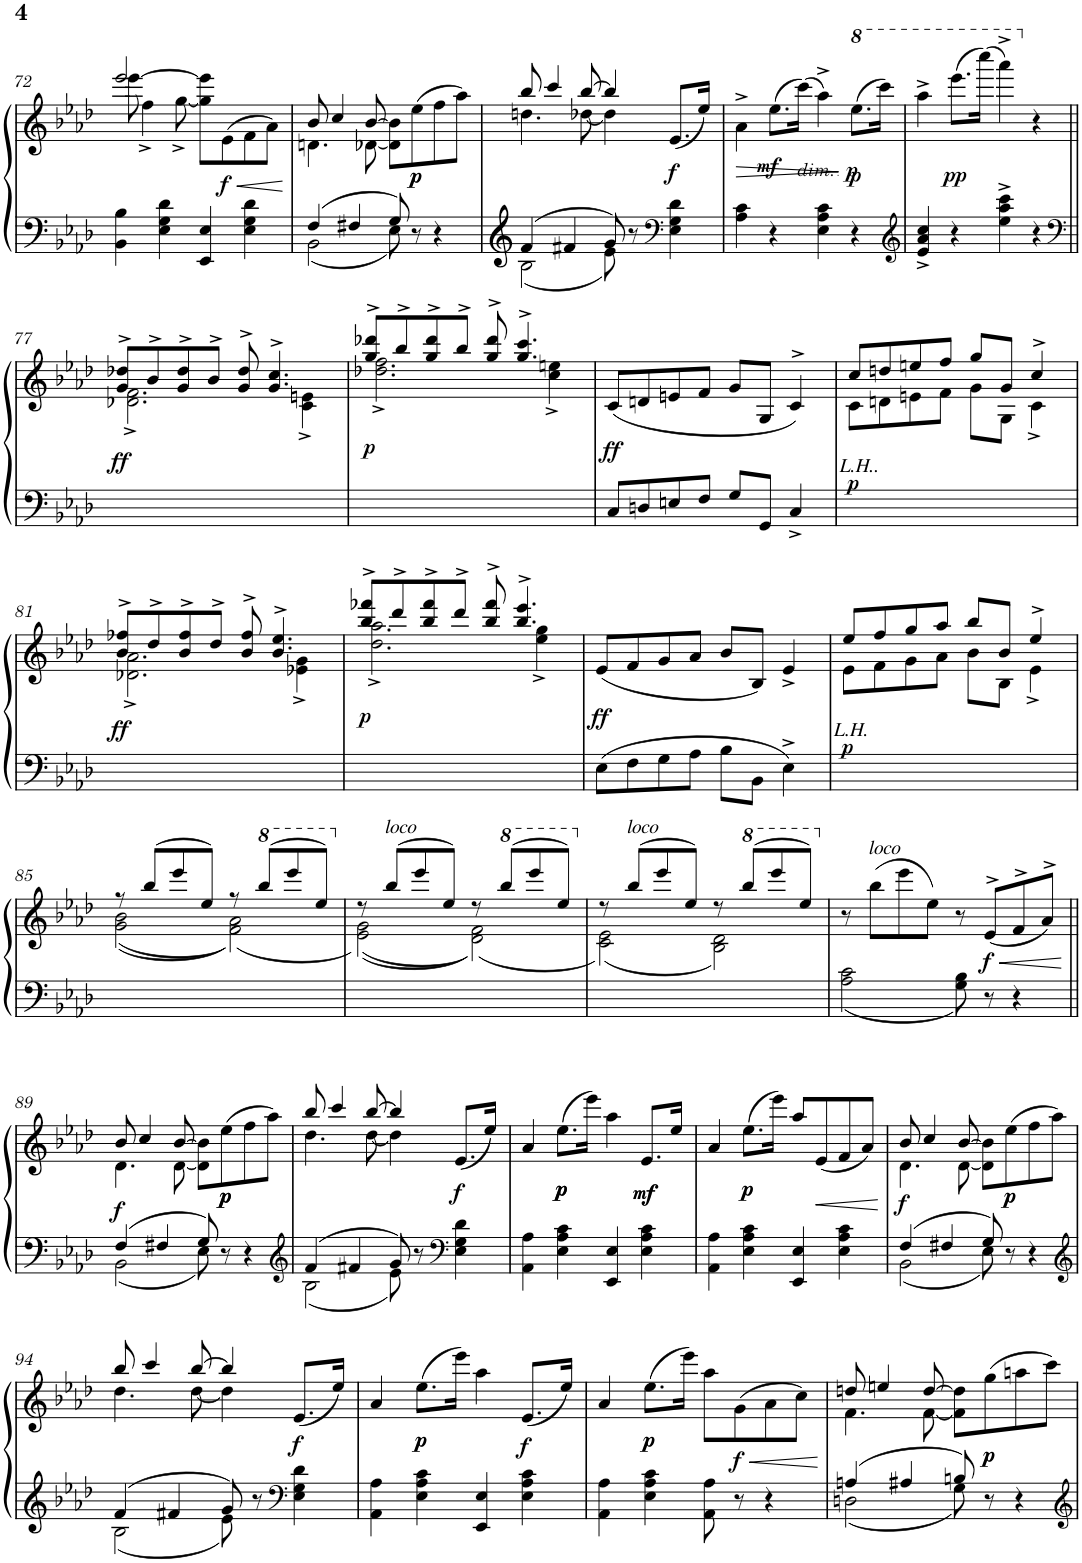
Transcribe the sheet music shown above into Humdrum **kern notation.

**kern	**kern	**text	**text	**dynam
*part1	*part1	*part1	*part1	*part1
*staff2	*staff1	*staff1	*staff1	*staff1/2
*I"Piano	*	*	*	*
*I'Pno.	*	*	*	*
!!LO:PB:g=z
*clefF4	*clefG2	*	*	*
*k[b-e-a-d-]	*k[b-e-a-d-]	*	*	*
*M4/4	*M4/4	*	*	*
*met(c)	*met(c)	*	*	*
=72	=72	=72	=72	=72
*	*^	*	*	*
4BB-\ 4B-\	2eee-/	[>8eee-\	.	.	.
.	.	4ff^\	.	.	.
4E-\ 4G\ 4d-\	.	.	.	.	.
.	.	[8gg^\	.	.	.
4EE-/ 4E-/	8gg\] 8eee-\]L	2ryy	.	.	.
!	!	!	!	!	!LO:HP:b
!	!	!	!	!	!LO:DY:n=1:b
.	(8e-\	.	.	.	< f
4E-\ 4G\ 4d-\	8f\	.	.	.	.
.	8a-\J)	.	.	.	.
*	*v	*v	*	*	*
.	.	.	.	[
=73	=73	=73	=73	=73
*^	*^	*	*	*
4F/	2BB-\	8b-/	4.dn\	.	.	.
.	.	4cc/	.	.	.	.
4F#X/	.	.	.	.	.	.
.	.	[8b-/	[8d-X\	.	.	.
8G/	8E-\	8d-\] 8b-\]L	2ryy	.	.	.
!	!	!	!	!	!	!LO:DY:b
!	!	!	!	!	!	!LO:DY:n=1:b
8r	4.ryy	(8ee-\	.	.	.	p p
4r	.	8ff\	.	.	.	.
.	.	8aa-\J)	.	.	.	.
=74	=74	=74	=74	=74	=74	=74
4f/	2B-\	8bb-/	4.ddn\	.	.	.
.	.	4ccc/	.	.	.	.
4f#X/	.	.	.	.	.	.
.	.	[8bb-/	[8dd-X\	.	.	.
8g/	8e-\	4bb-/]	4dd-\]	.	.	.
8r	4.ryy	.	.	.	.	.
*clefF4	*	*	*	*	*	*
!	!	!	!	!	!	!LO:DY:b
4E-\ 4G\ 4d-\	.	(8.e-/L	4ryy	.	.	f
.	.	16ee-/Jk)	.	.	.	.
*v	*v	*	*	*	*	*
*	*v	*v	*	*	*
=75	=75	=75	=75	=75
!	!	!	!	!LO:HP:b
4A-\ 4c\	4a-^\	.	.	>
!	!	!	!	!LO:DY:b
4r	(8.ee-\L	.	.	mf
!	!LO:TX:b:i:t=dim.	!	!	!
.	(16ccc\Jk)	.	.	.
4E-\ 4A-\ 4c\	4aa-^\)	.	.	.
*	*8va	*	*	*
!	!	!	!	!LO:DY:n=1:b
!	!	!	!	!LO:DY:n=2:b
4r	(8.eee-\L	.	.	] p p
.	16cccc\Jk)	.	.	.
=76	=76	=76	=76	=76
*clefG2	*	*	*	*
4e-/^ 4a-/^ 4cc/^	4aaa-^\	.	.	.
!	!	!	!	!LO:DY:b
4r	(8.eeee-\L	.	.	pp
.	(16ccccc\Jk)	.	.	.
4ee-\^ 4aa-\^ 4ccc\^	4aaaa-^\)	.	.	.
*	*X8va	*	*	*
4r	4r	.	.	.
!!LO:LB:g=z
=77||	=77||	=77||	=77||	=77||
*clefF4	*	*	*	*
*	*^	*	*	*
!	!	!	!	!	!LO:DY:b
1ryy	8g/^ 8dd-X/^L	2.d-X\^ 2.f\^	.	.	ff
.	8b-^/	.	.	.	.
.	8g/^ 8dd-/^	.	.	.	.
.	8b-^/J	.	.	.	.
.	8g/^ 8dd-/^	.	.	.	.
.	4.g/^ 4.cc/^	.	.	.	.
.	.	4c\^ 4en\^	.	.	.
=78	=78	=78	=78	=78	=78
!	!	!	!	!	!LO:DY:b
1ryy	8gg/^ 8ddd-X/^L	2.dd-X\^ 2.ff\^	.	.	p
.	8bb-^/	.	.	.	.
.	8gg/^ 8ddd-/^	.	.	.	.
.	8bb-^/J	.	.	.	.
.	8gg/^ 8ddd-/^	.	.	.	.
.	4.gg/^ 4.ccc/^	.	.	.	.
.	.	4cc\^ 4een\^	.	.	.
=79	=79	=79	=79	=79	=79
!	!	!	!	!	!LO:DY:b
*	*v	*v	*	*	*
8C/L	(8c/L	.	.	ff
8Dn/	8dn/	.	.	.
8En/	8en/	.	.	.
8F/J	8f/J	.	.	.
8G/L	8g/L	.	.	.
8GG/J	8G/J	.	.	.
4C^/	4c^>/)	.	.	.
=80	=80	=80	=80	=80
!	!	!	!LO:LY:b	!LO:DY:b
*	*^	*	*	*
1ryy	8cc/L	8c\L	.	L.H..	p
.	8ddn/	8dn\	.	.	.
.	8een/	8en\	.	.	.
.	8ff/J	8f\J	.	.	.
.	8gg/L	8g\L	.	.	.
.	8g/J	8G\J	.	.	.
.	4cc^/	4c^\	.	.	.
!!LO:LB:g=z	!!
=81	=81	=81	=81	=81	=81
!	!	!	!	!	!LO:DY:b
1ryy	8b-/^ 8ff-X/^L	2.d-X\^ 2.a-\^	.	.	ff
.	8dd-^/	.	.	.	.
.	8b-/^ 8ff-/^	.	.	.	.
.	8dd-^/J	.	.	.	.
.	8b-/^ 8ff-/^	.	.	.	.
.	4.b-/^ 4.ee-/^	.	.	.	.
.	.	4e-X\^ 4g\^	.	.	.
=82	=82	=82	=82	=82	=82
!	!	!	!	!	!LO:DY:b
1ryy	8bb-/^ 8fff-X/^L	2.dd-\^ 2.aa-\^	.	.	p
.	8ddd-^/	.	.	.	.
.	8bb-/^ 8fff-/^	.	.	.	.
.	8ddd-^/J	.	.	.	.
.	8bb-/^ 8fff-/^	.	.	.	.
.	4.bb-/^ 4.eee-/^	.	.	.	.
.	.	4ee-\^ 4gg\^	.	.	.
=83	=83	=83	=83	=83	=83
!	!	!	!	!	!LO:DY:b
*	*v	*v	*	*	*
8E-\L	(8e-/L	.	.	ff
8F\	8f/	.	.	.
8G\	8g/	.	.	.
8A-\J	8a-/J	.	.	.
8B-\L	8b-/L	.	.	.
8BB-\J	8B-/J)	.	.	.
4E-^\	4e-^/	.	.	.
=84	=84	=84	=84	=84
!	!	!	!LO:LY:b	!LO:DY:b
*	*^	*	*	*
1ryy	8ee-/L	8e-\L	.	L.H.	p
.	8ff/	8f\	.	.	.
.	8gg/	8g\	.	.	.
.	8aa-/J	8a-\J	.	.	.
.	8bb-/L	8b-\L	.	.	.
.	8b-/J	8B-\J	.	.	.
.	4ee-^/	4e-^\	.	.	.
!!LO:LB:g=z	!!
=85	=85	=85	=85	=85	=85
1ryy	8r	((2g\ 2b-\	.	.	.
.	(8bb-/L	.	.	.	.
.	8eee-/	.	.	.	.
.	8ee-/J)	.	.	.	.
.	8r	(2f\ 2a-\))	.	.	.
*	*8va	*	*	*	*
.	(8bbb-/L	.	.	.	.
.	8eeee-/	.	.	.	.
.	8eee-/J)	.	.	.	.
=86	=86	=86	=86	=86	=86
*	*X8va	*	*	*	*
1ryy	8r	((2e-\ 2g\)	.	.	.
!	!LO:TX:a:i:t=loco	!	!	!	!
.	(8bb-/L	.	.	.	.
.	8eee-/	.	.	.	.
.	8ee-/J)	.	.	.	.
.	8r	(2d-\ 2f\))	.	.	.
*	*8va	*	*	*	*
.	(8bbb-/L	.	.	.	.
.	8eeee-/	.	.	.	.
.	8eee-/J)	.	.	.	.
=87	=87	=87	=87	=87	=87
*	*X8va	*	*	*	*
1ryy	8r	(2c\ 2e-\)	.	.	.
!	!LO:TX:a:i:t=loco	!	!	!	!
.	(8bb-/L	.	.	.	.
.	8eee-/	.	.	.	.
.	8ee-/J)	.	.	.	.
.	8r	2B-\ 2d-\)	.	.	.
*	*8va	*	*	*	*
.	(8bbb-/L	.	.	.	.
.	8eeee-/	.	.	.	.
.	8eee-/J)	.	.	.	.
*	*v	*v	*	*	*
=88	=88	=88	=88	=88
*	*X8va	*	*	*
2A-\ 2c\	8r	.	.	.
!	!LO:TX:a:i:t=loco	!	!	!
.	(8bb-\L	.	.	.
.	8eee-\	.	.	.
.	8ee-\J)	.	.	.
8G\ 8B-\	8r	.	.	.
!	!	!	!	!LO:HP:b
!	!	!	!	!LO:DY:n=1:b
8r	(8e-^>/L	.	.	< f
4r	8f^>/	.	.	.
.	8a-^>/J)	.	.	.
.	.	.	.	[
!!LO:LB:g=z
=89||	=89||	=89||	=89||	=89||
*^	*^	*	*	*
!	!	!	!	!	!	!LO:DY:b
4F/	2BB-\	8b-/	4.d-\	.	.	f
.	.	4cc/	.	.	.	.
4F#X/	.	.	.	.	.	.
.	.	[8b-/	[8d-\	.	.	.
8G/	8E-\	8d-\] 8b-\]L	2ryy	.	.	.
!	!	!	!	!	!	!LO:DY:b
!	!	!	!	!	!	!LO:DY:n=1:b
!	!	!	!	!	!	!LO:DY:n=2:b
8r	4.ryy	(8ee-\	.	.	.	p p p
4r	.	8ff\	.	.	.	.
.	.	8aa-\J)	.	.	.	.
=90	=90	=90	=90	=90	=90	=90
*clefG2	*	*	*	*	*	*
4f/	2B-\	8bb-/	4.dd-\	.	.	.
.	.	4ccc/	.	.	.	.
4f#X/	.	.	.	.	.	.
.	.	[8bb-/	[8dd-\	.	.	.
8g/	8e-\	4bb-/]	4dd-\]	.	.	.
8r	4.ryy	.	.	.	.	.
*clefF4	*	*	*	*	*	*
!	!	!	!	!	!	!LO:DY:b
4E-\ 4G\ 4d-\	.	(8.e-/L	4ryy	.	.	f
.	.	16ee-/Jk)	.	.	.	.
*v	*v	*	*	*	*	*
*	*v	*v	*	*	*
=91	=91	=91	=91	=91
4AA-\ 4A-\	4a-/	.	.	.
!	!	!	!	!LO:DY:b
!	!	!	!	!LO:DY:n=1:b
!	!	!	!	!LO:DY:n=2:b
4E-\ 4A-\ 4c\	(8.ee-\L	.	.	p p p
.	16eee-\Jk)	.	.	.
4EE-/ 4E-/	4aa-\	.	.	.
!	!	!	!	!LO:DY:n=3:b
!	!	!	!	!LO:DY:n=4:b
4E-\ 4A-\ 4c\	8.e-/L	.	.	mf mf
.	16ee-/Jk	.	.	.
=92	=92	=92	=92	=92
4AA-\ 4A-\	4a-/	.	.	.
!	!	!	!	!LO:DY:b
!	!	!	!	!LO:DY:n=1:b
4E-\ 4A-\ 4c\	(8.ee-\L	.	.	p p
.	16eee-\Jk)	.	.	.
4EE-/ 4E-/	8aa-/L	.	.	.
!	!	!	!	!LO:HP:b
.	(8e-/	.	.	<
4E-\ 4A-\ 4c\	8f/	.	.	.
.	8a-/J)	.	.	.
.	.	.	.	[
=93	=93	=93	=93	=93
*^	*^	*	*	*
!	!	!	!	!	!	!LO:DY:b
4F/	2BB-\	8b-/	4.d-\	.	.	f
.	.	4cc/	.	.	.	.
4F#X/	.	.	.	.	.	.
.	.	[8b-/	[8d-\	.	.	.
8G/	8E-\	8d-\] 8b-\]L	2ryy	.	.	.
!	!	!	!	!	!	!LO:DY:b
!	!	!	!	!	!	!LO:DY:n=1:b
8r	4.ryy	(8ee-\	.	.	.	p p
4r	.	8ff\	.	.	.	.
.	.	8aa-\J)	.	.	.	.
!!LO:LB:g=z	!!
=94	=94	=94	=94	=94	=94	=94
*clefG2	*	*	*	*	*	*
4f/	2B-\	8bb-/	4.dd-\	.	.	.
.	.	4ccc/	.	.	.	.
4f#X/	.	.	.	.	.	.
.	.	[8bb-/	[8dd-\	.	.	.
8g/	8e-\	4bb-/]	4dd-\]	.	.	.
8r	4.ryy	.	.	.	.	.
*clefF4	*	*	*	*	*	*
!	!	!	!	!	!	!LO:DY:b
4E-\ 4G\ 4d-\	.	(8.e-/L	4ryy	.	.	f
.	.	16ee-/Jk)	.	.	.	.
*v	*v	*	*	*	*	*
*	*v	*v	*	*	*
=95	=95	=95	=95	=95
4AA-\ 4A-\	4a-/	.	.	.
!	!	!	!	!LO:DY:b
!	!	!	!	!LO:DY:n=1:b
4E-\ 4A-\ 4c\	(8.ee-\L	.	.	p p
.	16eee-\Jk)	.	.	.
4EE-/ 4E-/	4aa-\	.	.	.
!	!	!	!	!LO:DY:n=2:b
4E-\ 4A-\ 4c\	(8.e-/L	.	.	f
.	16ee-/Jk)	.	.	.
=96	=96	=96	=96	=96
4AA-\ 4A-\	4a-/	.	.	.
!	!	!	!	!LO:DY:b
!	!	!	!	!LO:DY:n=1:b
4E-\ 4A-\ 4c\	(8.ee-\L	.	.	p p
.	16eee-\Jk)	.	.	.
8AA-\ 8A-\	8aa-\L	.	.	.
!	!	!	!	!LO:HP:b
!	!	!	!	!LO:DY:n=2:b
8r	(8g\	.	.	< f
4r	8a-\	.	.	.
.	8cc\J)	.	.	.
.	.	.	.	[
=97	=97	=97	=97	=97
*^	*^	*	*	*
4An/	2Dn\	8ddn/	4.f\	.	.	.
.	.	4een/	.	.	.	.
4A#X/	.	.	.	.	.	.
.	.	[8dd/	[8f\	.	.	.
8Bn/	8G\	8f\] 8dd\]L	2ryy	.	.	.
!	!	!	!	!	!	!LO:DY:b
!	!	!	!	!	!	!LO:DY:n=1:b
8r	4.ryy	(8gg\	.	.	.	p p
4r	.	8aan\	.	.	.	.
.	.	8ccc\J)	.	.	.	.
*v	*v	*	*	*	*	*
*	*v	*v	*	*	*
=	=	=	=	=
*-	*-	*-	*-	*-
